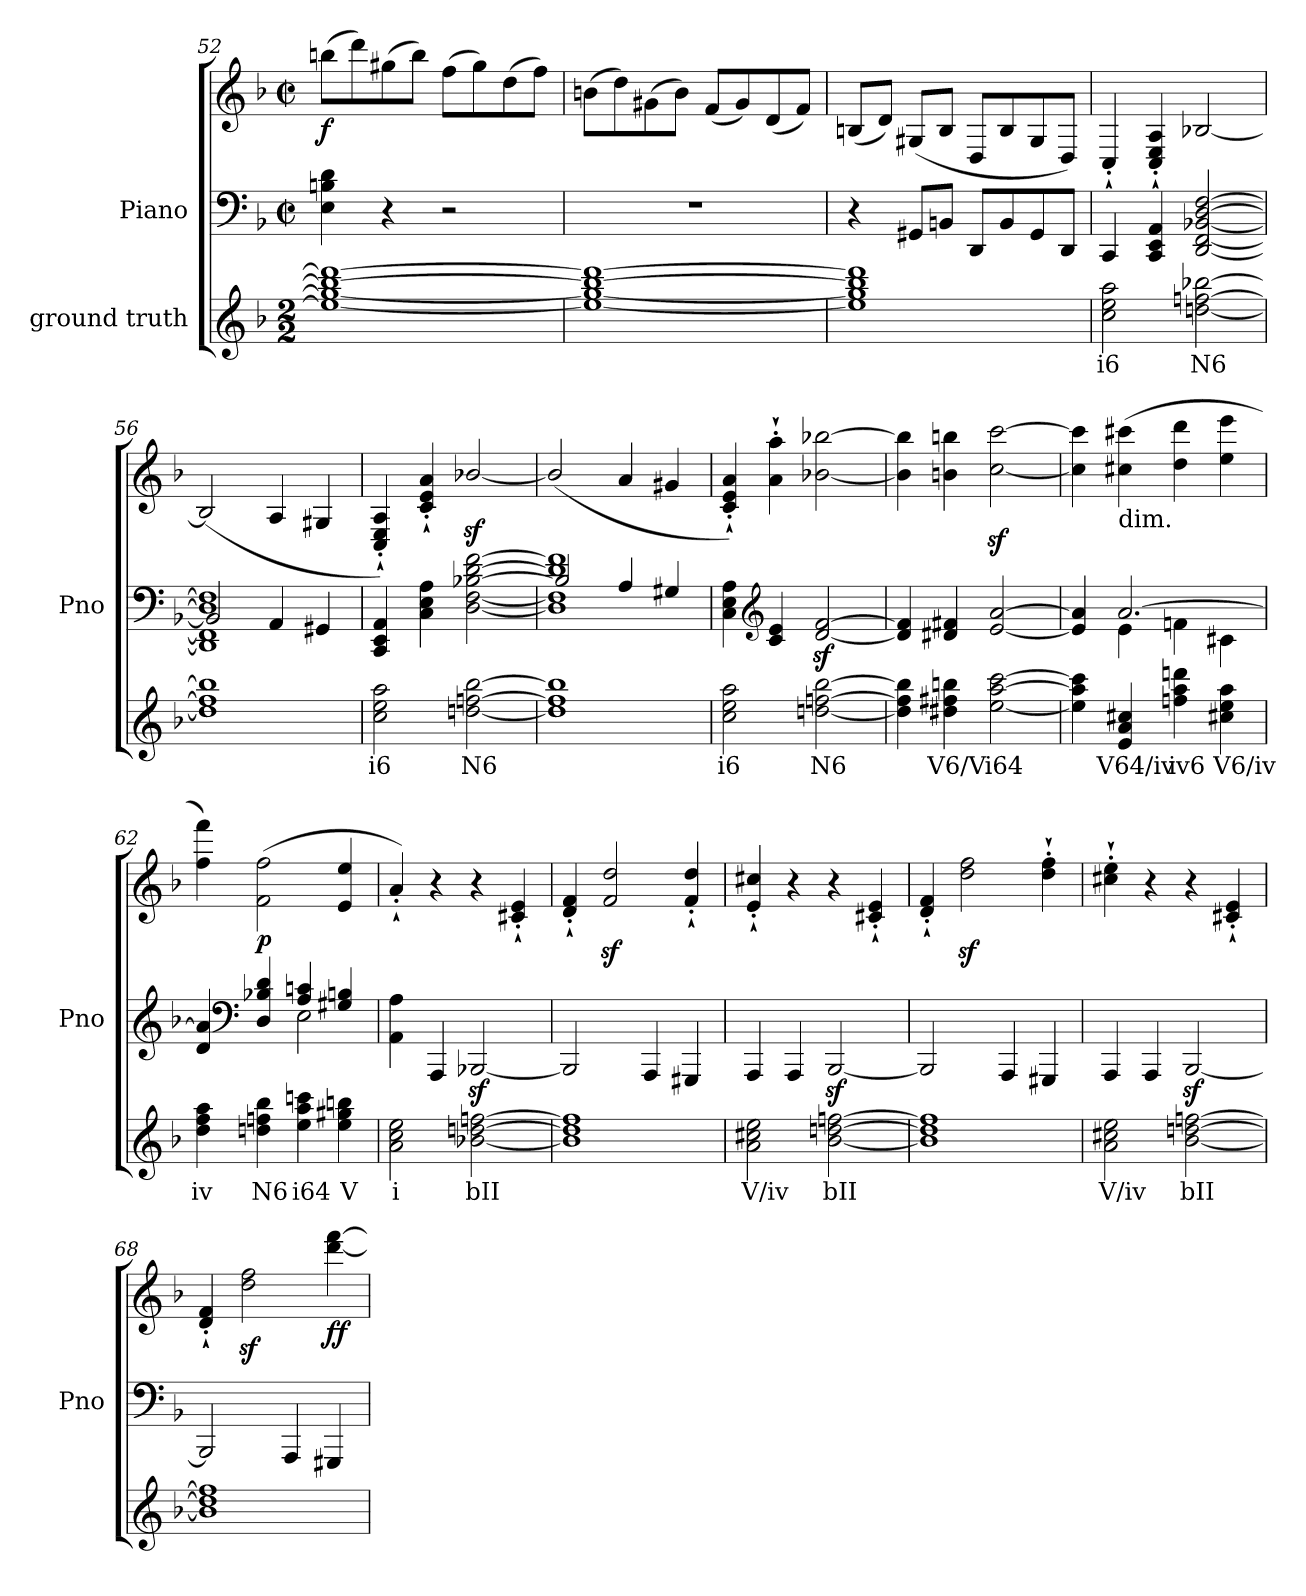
**kern	**text	**kern	**kern	**dynam
*part2	*part2	*part1	*part1	*part1
*staff3	*staff3	*staff2	*staff1	*staff1/2
*I"ground truth	*	*I"Piano	*	*
*	*	*I'Pno	*	*
*	*	*clefF4	*clefG2	*
*k[b-]	*	*k[b-]	*k[b-]	*
*d:	*	*F:	*F:	*
*M2/2	*	*M2/2	*M2/2	*
*	*	*met(c|)	*met(c|)	*
=52	=52	=52	=52	=52
!	!	!	!	!LO:DY:b
1ee_ 1gg#_ 1bb_ 1ddd_	.	4E\ 4Bn\ 4d\	(>8bbn\L	f
.	.	.	8ddd\)	.
.	.	4r	(>8gg#X\	.
.	.	.	8bb\J)	.
.	.	2r	(>8ff\L	.
.	.	.	8gg#\)	.
.	.	.	(>8dd\	.
.	.	.	8ff\J)	.
=53	=53	=53	=53	=53
1ee_ 1gg#_ 1bb_ 1ddd_	.	1r	(>8bn\L	.
.	.	.	8dd\)	.
.	.	.	(>8g#X\	.
.	.	.	8b\J)	.
.	.	.	(<8f/L	.
.	.	.	8g#/)	.
.	.	.	(<8d/	.
.	.	.	8f/J)	.
=54	=54	=54	=54	=54
1ee] 1gg#] 1bb] 1ddd]	.	4r	(<8Bn/L	.
.	.	.	8d/J)	.
.	.	8GG#X/L	(<8G#X/L	.
.	.	8BBn/J	8B/J	.
.	.	8DD/L	8D/L	.
.	.	8BB/	8B/	.
.	.	8GG#/	8G#/	.
.	.	8DD/J	8D/J)	.
!!LO:PB:g=z
=55	=55	=55	=55	=55
2cc 2ee 2aa	i6	4CC/	4C'`/	.
.	.	4CC/ 4EE/ 4AA/	4C/'` 4E/'` 4A/'`	.
[2ddn [2ffn [2bb-X	N6	[2DD/ [2FF/ [2BB-X/ [2D/ [2F/	[2B-X/	.
=56	=56	=56	=56	=56
*	*	*^	*	*
1dd] 1ff] 1bb-]	.	1DD] 1FF] 1D] 1F]	2BB-/]	(<2B-/]	.
.	.	.	4AA/	4A/	.
.	.	.	4GG#X/	4G#X/	.
*	*	*v	*v	*	*
=57	=57	=57	=57	=57
2cc 2ee 2aa	i6	4CC/ 4EE/ 4AA/	4C/'` 4E/'` 4A/'`)	.
.	.	4C\ 4E\ 4A\	4c/'` 4e/'` 4a/'`	.
[2ddn [2ffn [2bb-	N6	[2D\ [2F\ [2B-X\ [2d\ [2f\	[2b-Xz</	.
=58	=58	=58	=58	=58
*	*	*^	*	*
1dd] 1ff] 1bb-]	.	1D] 1F] 1d] 1f]	2B-/]	(<2b-/]	.
.	.	.	4A/	4a/	.
.	.	.	4G#X/	4g#X/	.
*	*	*v	*v	*	*
=59	=59	=59	=59	=59
2cc 2ee 2aa	i6	4C\ 4E\ 4A\	4c/'` 4e/'` 4a/'`)	.
*	*	*clefG2	*	*
.	.	4c/ 4e/	4a\'` 4aa\'`	.
[2ddn [2ffn [2bb-	N6	[2d/z> [2f/z>	[2b-X\ [2bb-X\	.
=60	=60	=60	=60	=60
4dd] 4ff] 4bb-]	.	4d/] 4f/]	4b-\] 4bb-\]	.
4dd#X 4ff#X 4bbn	V6/V	4d#X/ 4f#X/	4bn\ 4bbn\	.
[2ee [2aa [2ccc	i64	[2e/ [2a/	[2cc\z< [2ccc\z<	.
=61	=61	=61	=61	=61
*	*	*^	*^	*
4ee] 4aa] 4ccc]	.	4e/] 4a/]	4ryy	4cc\] 4ccc\]	4ryy	.
!	!	!	!	!LO:TX:b:t=dim.	!	!
4e 4a 4cc#X	V64/iv	[2.a/	4e\	(>4cc#X\ 4ccc#X\	2.ryy	.
4ffn 4aa 4dddn	iv6	.	4fn\	4dd\ 4ddd\	.	.
4cc#X 4ee 4aa	V6/iv	.	4c#X\	4ee\ 4eee\	.	.
!!LO:LB:g=z	!!
=62	=62	=62	=62	=62	=62	=62
4dd 4ff 4aa	iv	4d/ 4a/]	2ryy	4ff\ 4fff\)	2ryy	.
*	*	*clefF4	*	*	*	*
!	!	!	!	!	!	!LO:DY:b
4ddn 4ffn 4bb-	N6	4D/ 4B-X/ 4d/	.	(>2f\ 2ff\	.	p
4ee 4aa 4cccn	i64	4A/ 4cn/	2E\	.	2ryy	.
4ee 4gg#X 4bbn	V	4G#X/ 4Bn/	.	4e/ 4ee/	.	.
*	*	*v	*v	*	*	*
*	*	*	*v	*v	*
=63	=63	=63	=63	=63
2a 2cc 2ee	i	4AA\ 4A\	4a'`/)	.
.	.	4AAA/	4r	.
[2b-X [2ddn [2ffn	bII	[2BBB-Xz</	4r	.
.	.	.	4c#X/'` 4e/'`	.
=64	=64	=64	=64	=64
1b-] 1dd] 1ff]	.	2BBB-/]	4d/'` 4f/'`	.
.	.	.	2f/z< 2dd/z<	.
.	.	4AAA/	.	.
.	.	4GGG#X/	4f/'` 4dd/'`	.
=65	=65	=65	=65	=65
2a 2cc#X 2ee	V/iv	4AAA/	4e/'` 4cc#X/'`	.
.	.	4AAA/	4r	.
[2b- [2ddn [2ffn	bII	[2BBB-z</	4r	.
.	.	.	4c#X/'` 4e/'`	.
=66	=66	=66	=66	=66
1b-] 1dd] 1ff]	.	2BBB-/]	4d/'` 4f/'`	.
.	.	.	2dd\z< 2ff\z<	.
.	.	4AAA/	.	.
.	.	4GGG#X/	4dd\'` 4ff\'`	.
=67	=67	=67	=67	=67
2a 2cc#X 2ee	V/iv	4AAA/	4cc#X\'` 4ee\'`	.
.	.	4AAA/	4r	.
[2b- [2ddn [2ffn	bII	[2BBB-z</	4r	.
.	.	.	4c#X/'` 4e/'`	.
=68	=68	=68	=68	=68
1b-] 1dd] 1ff]	.	2BBB-/]	4d/'` 4f/'`	.
.	.	.	2dd\z< 2ff\z<	.
.	.	4AAA/	.	.
!	!	!	!	!LO:DY:b
.	.	4GGG#X/	[4ddd\ [4fff\	ff
=	=	=	=	=
*-	*-	*-	*-	*-
